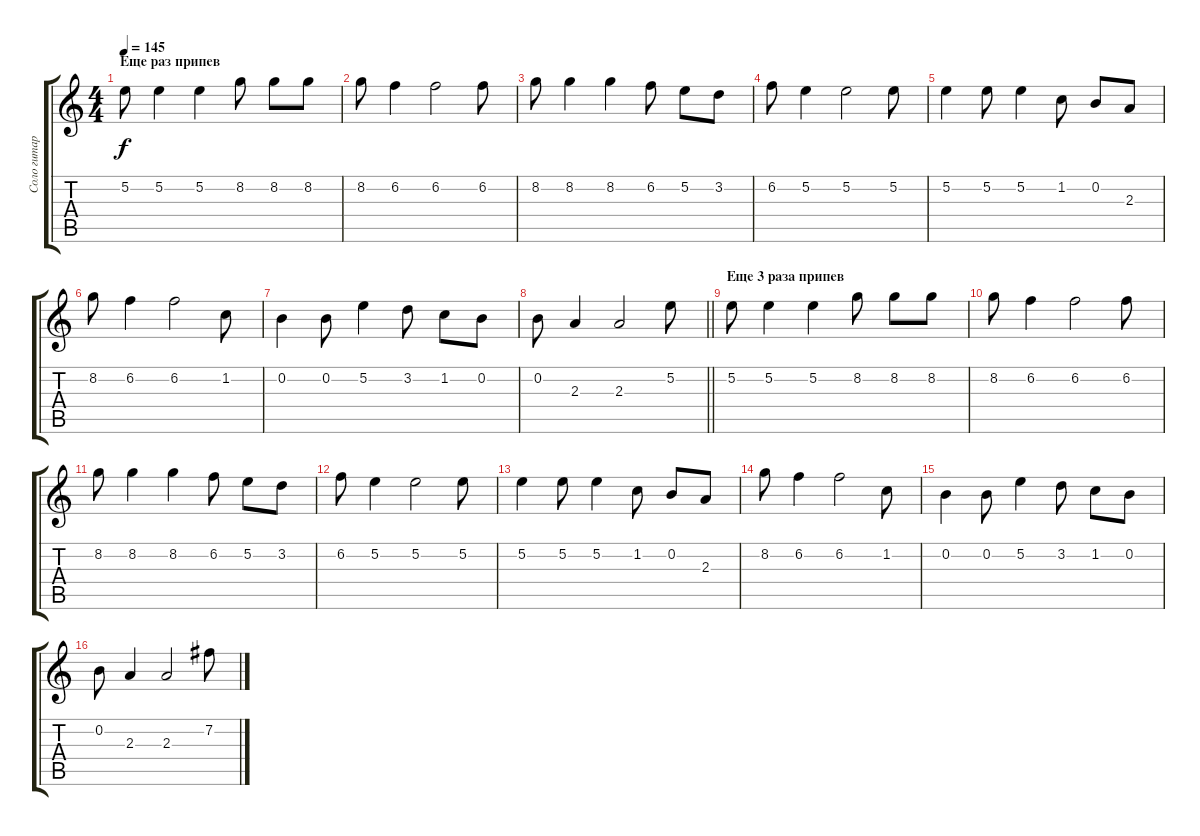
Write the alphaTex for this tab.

\track ("Соло гитара" "Соло гитар") {instrument acousticguitarsteel}
\staff {score tabs}
\tuning (E4 B3 G3 D3 A2 E2) {hide}
\ts (4 4)
\section ("" "Еще раз припев")
\tempo 145
\clef g2
\ks c
5.2.8{dy f} 5.2.4 5.2.4 8.2.8 8.2.8 8.2.8 |
8.2.8 6.2.4 6.2.2 6.2.8 |
8.2.8 8.2.4 8.2.4 6.2.8 5.2.8 3.2.8 |
6.2.8 5.2.4 5.2.2 5.2.8 |
5.2.4 5.2.8 5.2.4 1.2.8 0.2.8 2.3.8 |
8.2.8 6.2.4 6.2.2 1.2.8 |
0.2.4 0.2.8 5.2.4 3.2.8 1.2.8 0.2.8 |
\barLineRight lightlight
0.2.8 2.3.4 2.3.2 5.2.8 |
\section ("" "Еще 3 раза припев")
5.2.8 5.2.4 5.2.4 8.2.8 8.2.8 8.2.8 |
8.2.8 6.2.4 6.2.2 6.2.8 |
8.2.8 8.2.4 8.2.4 6.2.8 5.2.8 3.2.8 |
6.2.8 5.2.4 5.2.2 5.2.8 |
5.2.4 5.2.8 5.2.4 1.2.8 0.2.8 2.3.8 |
8.2.8 6.2.4 6.2.2 1.2.8 |
0.2.4 0.2.8 5.2.4 3.2.8 1.2.8 0.2.8 |
0.2.8 2.3.4 2.3.2 7.2.8
